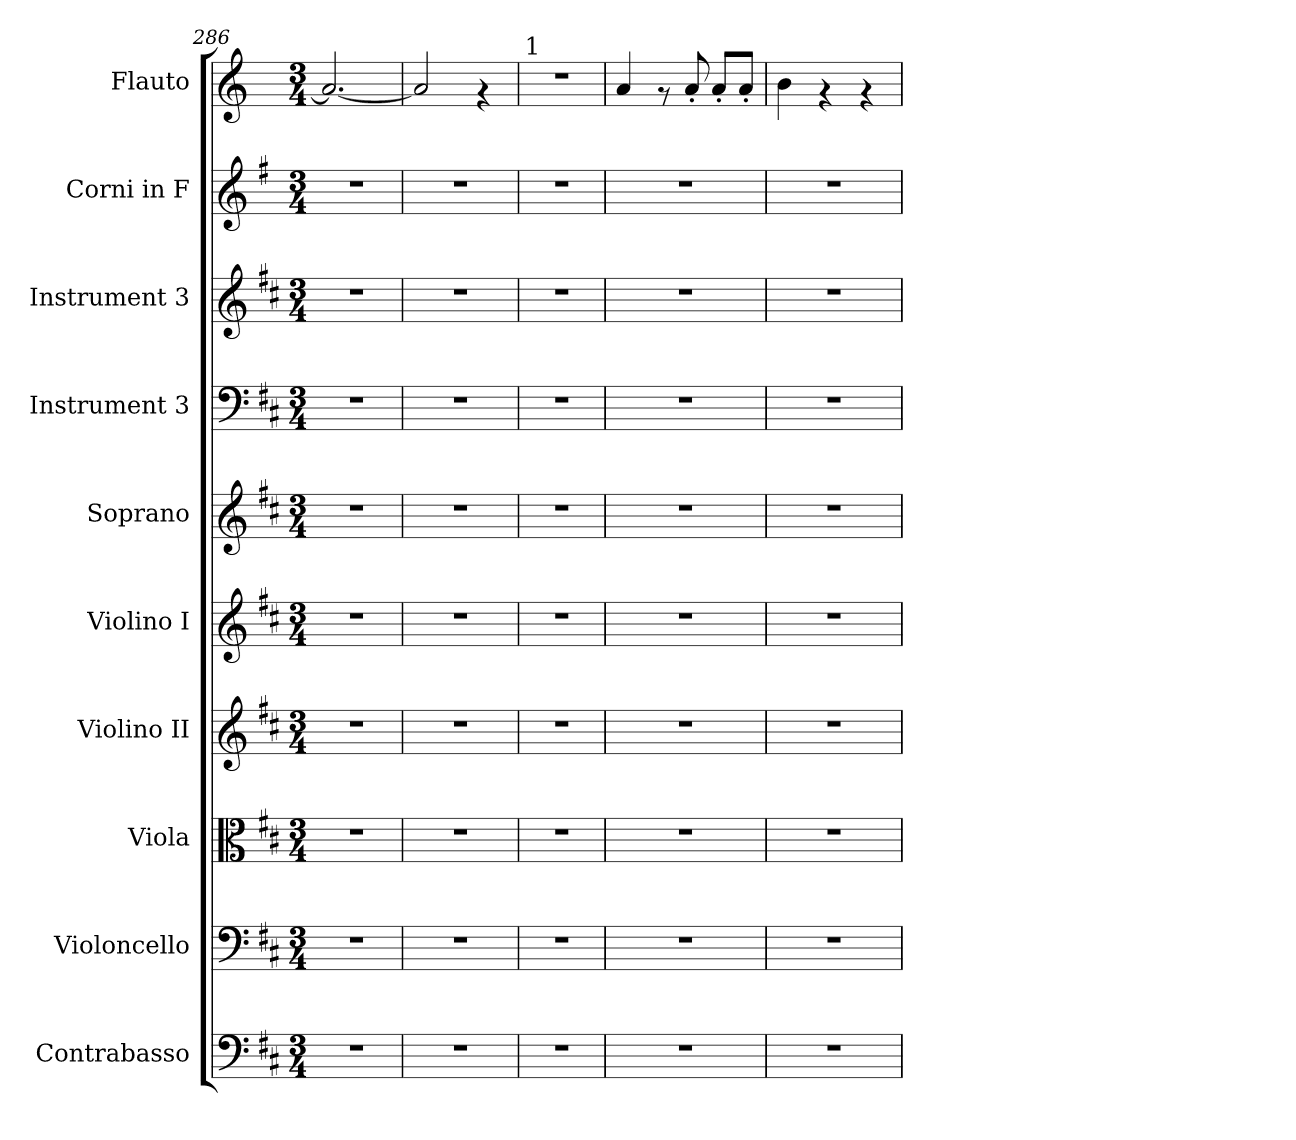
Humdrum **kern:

**kern	**kern	**kern	**kern	**kern	**kern	**kern	**kern	**kern	**kern
*part10	*part9	*part8	*part7	*part6	*part5	*part4	*part3	*part2	*part1
*staff10	*staff9	*staff8	*staff7	*staff6	*staff5	*staff4	*staff3	*staff2	*staff1
*I"Contrabasso	*I"Violoncello	*I"Viola	*I"Violino II	*I"Violino I	*I"Soprano	*I"Instrument 3	*I"Instrument 3	*I"Corni in F	*I"Flauto
*I'Cb.	*I'Vc.	*I'Vla.	*I'Vln. II	*I'Vln. I	*I'S	*	*	*I'Cor.	*I'Fl.
*clefF4	*clefF4	*clefC3	*clefG2	*clefG2	*clefG2	*clefF4	*clefG2	*clefG2	*clefG2
*ITrd1c2	*ITrd1c2	*ITrd1c2	*ITrd1c2	*ITrd1c2	*ITrd1c2	*ITrd1c2	*ITrd1c2	*ITrd4c7	*ITrd1c2
*k[]	*k[]	*k[]	*k[]	*k[]	*k[]	*k[]	*k[]	*k[]	*k[b-e-]
*C:	*C:	*C:	*C:	*C:	*C:	*C:	*C:	*C:	*B-:
*M3/4	*M3/4	*M3/4	*M3/4	*M3/4	*M3/4	*M3/4	*M3/4	*M3/4	*M3/4
=286	=286	=286	=286	=286	=286	=286	=286	=286	=286
2.r	2.r	2.r	2.r	2.r	2.r	2.r	2.r	2.r	2.g/_<
=287	=287	=287	=287	=287	=287	=287	=287	=287	=287
2.r	2.r	2.r	2.r	2.r	2.r	2.r	2.r	2.r	2g/]
.	.	.	.	.	.	.	.	.	4rf
!!LO:LB:g=z
=288	=288	=288	=288	=288	=288	=288	=288	=288	=288
!	!	!	!	!	!	!	!	!	!LO:TX:a:t=1
2.r	2.r	2.r	2.r	2.r	2.r	2.r	2.r	2.r	2.r
=289	=289	=289	=289	=289	=289	=289	=289	=289	=289
2.r	2.r	2.r	2.r	2.r	2.r	2.r	2.r	2.r	4g/
.	.	.	.	.	.	.	.	.	8rf
.	.	.	.	.	.	.	.	.	8g'</
.	.	.	.	.	.	.	.	.	8g'</L
.	.	.	.	.	.	.	.	.	8g'</J
=290	=290	=290	=290	=290	=290	=290	=290	=290	=290
2.r	2.r	2.r	2.r	2.r	2.r	2.r	2.r	2.r	4a\
.	.	.	.	.	.	.	.	.	4rf
.	.	.	.	.	.	.	.	.	4rf
=	=	=	=	=	=	=	=	=	=
*-	*-	*-	*-	*-	*-	*-	*-	*-	*-
